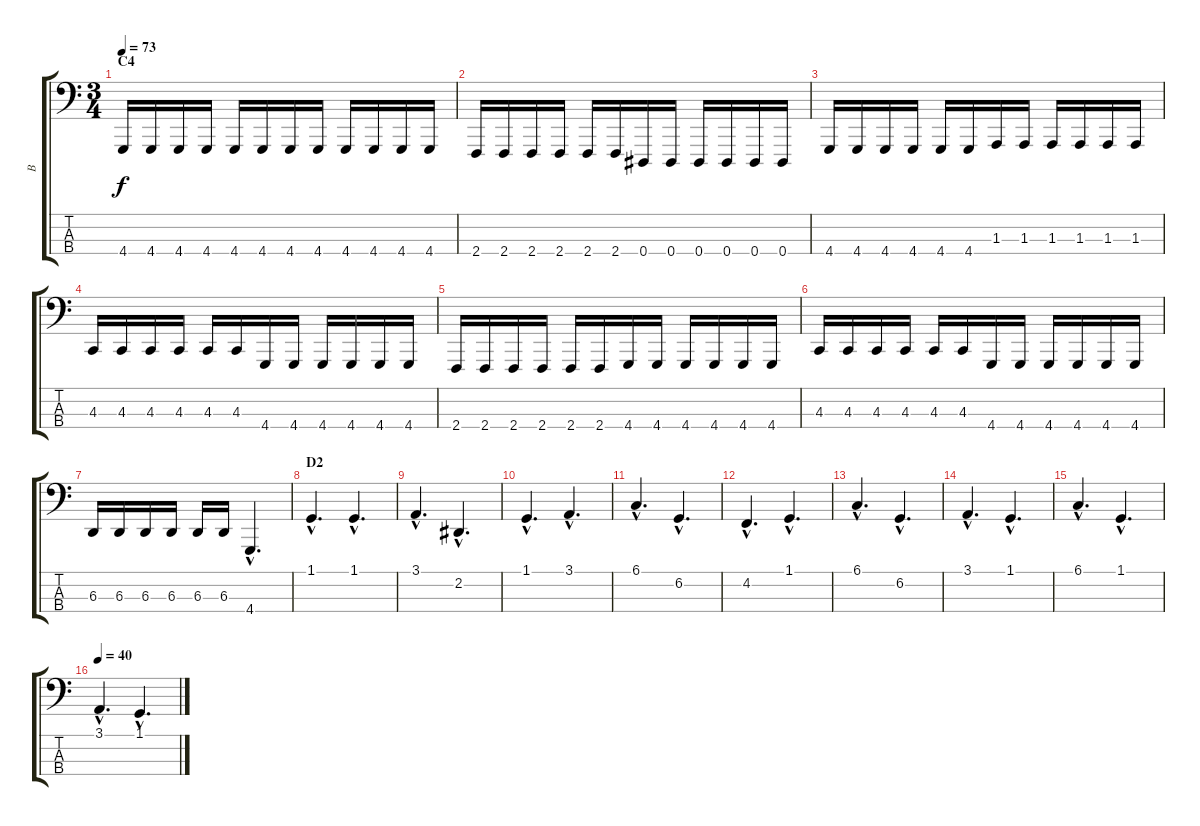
\track ("B" "B") {instrument lead8bassandlead}
\staff {score tabs}
\tuning (Gb2 Db2 Ab1 Eb1) {hide}
\ts (3 4)
\section ("" "C4")
\tempo 73
\clef f4
\ks c
4.4.16{dy f} 4.4.16 4.4.16 4.4.16 4.4.16 4.4.16 4.4.16 4.4.16 4.4.16 4.4.16 4.4.16 4.4.16 |
2.4.16 2.4.16 2.4.16 2.4.16 2.4.16 2.4.16 0.4.16 0.4.16 0.4.16 0.4.16 0.4.16 0.4.16 |
4.4.16 4.4.16 4.4.16 4.4.16 4.4.16 4.4.16 1.3.16 1.3.16 1.3.16 1.3.16 1.3.16 1.3.16 |
4.3.16 4.3.16 4.3.16 4.3.16 4.3.16 4.3.16 4.4.16 4.4.16 4.4.16 4.4.16 4.4.16 4.4.16 |
2.4.16 2.4.16 2.4.16 2.4.16 2.4.16 2.4.16 4.4.16 4.4.16 4.4.16 4.4.16 4.4.16 4.4.16 |
4.3.16 4.3.16 4.3.16 4.3.16 4.3.16 4.3.16 4.4.16 4.4.16 4.4.16 4.4.16 4.4.16 4.4.16 |
6.3.16 6.3.16 6.3.16 6.3.16 6.3.16 6.3.16 4.4{hac}.4{d} |
\section ("" "D2")
1.1{hac}.4{d volume 13 instrument acousticbass} 1.1{hac}.4{d} |
3.1{hac}.4{d} 2.2{hac}.4{d} |
1.1{hac}.4{d} 3.1{hac}.4{d} |
6.1{hac}.4{d} 6.2{hac}.4{d} |
4.2{hac}.4{d} 1.1{hac}.4{d} |
6.1{hac}.4{d} 6.2{hac}.4{d} |
3.1{hac}.4{d} 1.1{hac}.4{d} |
6.1{hac}.4{d} 1.1{hac}.4{d} |
\tempo 40
3.1{hac}.4{d} 1.1{hac}.4{d}
